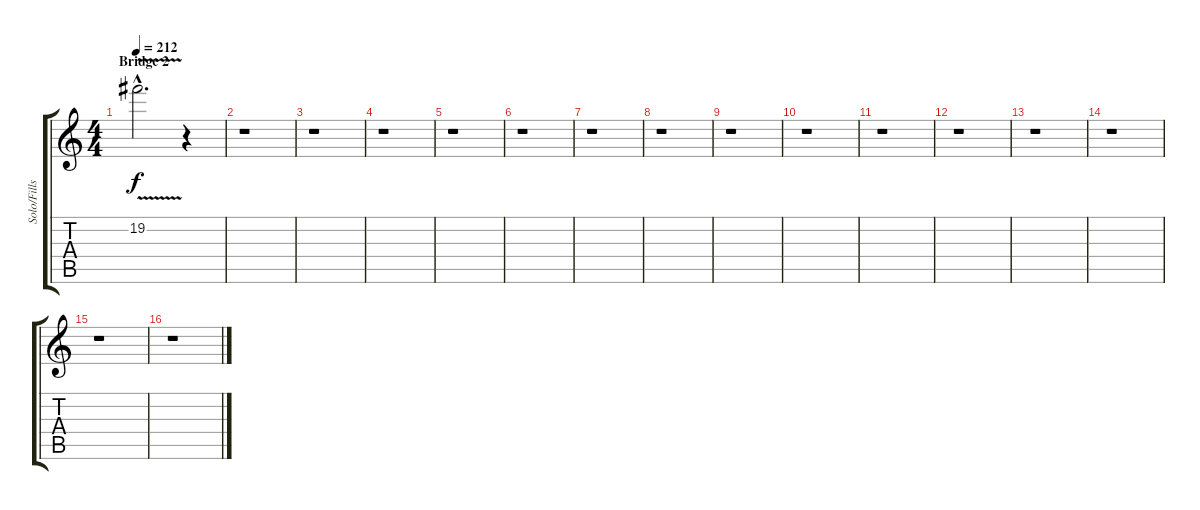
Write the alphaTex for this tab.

\track ("Solo/Fills" "Solo/Fills") {instrument distortionguitar}
\staff {score tabs}
\tuning (E4 B3 G3 D3 A2 D2) {hide}
\ts (4 4)
\section ("" "Bridge 2")
\tempo 212
\clef g2
\ks c
19.2{v hac}.2{d dy f} r.4 |
r.1 |
r.1 |
r.1 |
r.1 |
r.1 |
r.1 |
r.1 |
r.1 |
r.1 |
r.1 |
r.1 |
r.1 |
r.1 |
r.1 |
r.1
